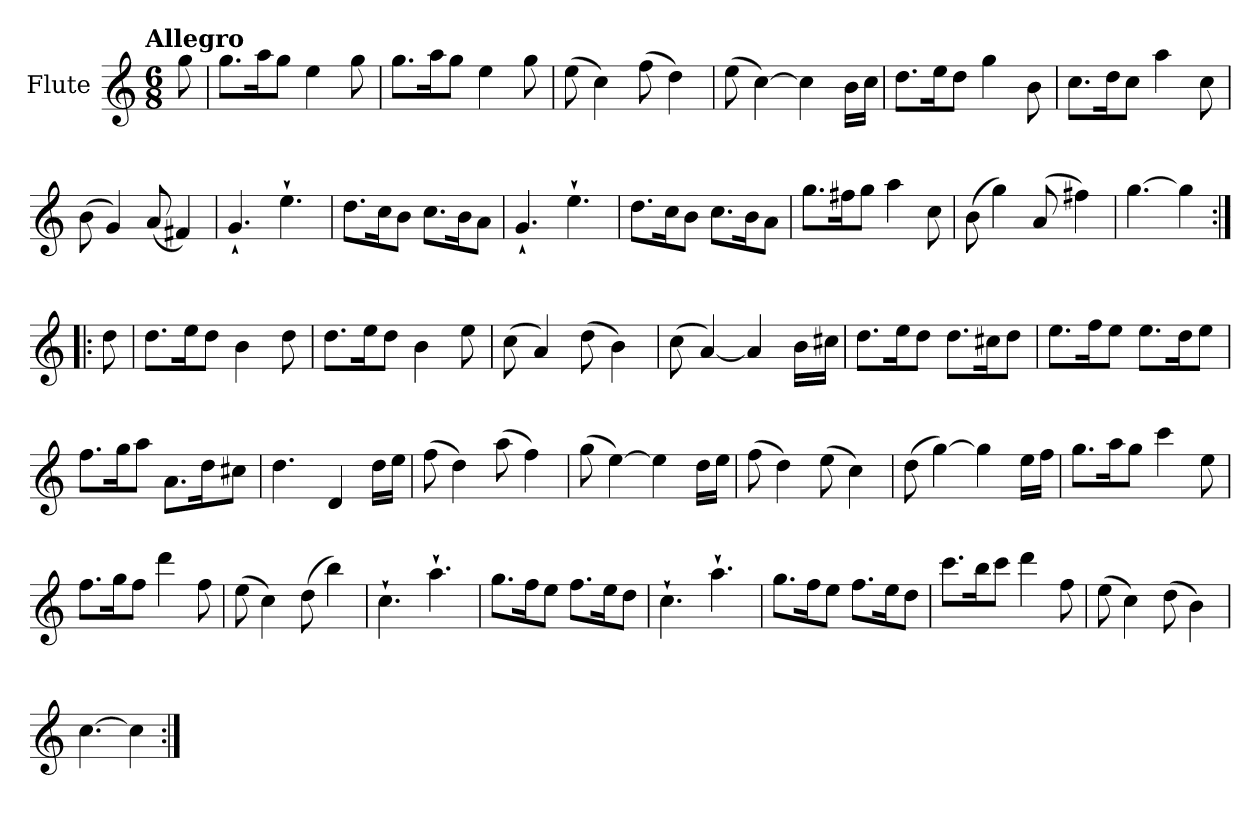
**kern
*part1
*staff1
*I"Flute
*I'Fl
*clefG2
*k[]
*C:
!!LO:TX:omd:t=Allegro
*M6/8
*MM132
=
8gg
=
8.gg\L
16aa\K
8gg\J
4ee
8gg
=
8.gg\L
16aa\K
8gg\J
4ee
8gg
=
(8ee
4cc)
(8ff
4dd)
=
(8ee
[4cc)
4cc]
16b\LL
16cc\JJ
=
8.dd\L
16ee\K
8dd\J
4gg
8b
=
8.cc\L
16dd\K
8cc\J
4aa
8cc
=
(8b
4g)
(8a
4f#X)
=
4.g`
4.ee`
=
8.dd\L
16cc\K
8b\J
8.cc\L
16b\K
8a\J
=
4.g`
4.ee`
=
8.dd\L
16cc\K
8b\J
8.cc\L
16b\K
8a\J
=
8.gg\L
16ff#X\K
8gg\J
4aa
8cc
=
(8b
4gg)
(8a
4ff#X)
=
[4.gg
4gg]
=:|!|:
8dd
=
8.dd\L
16ee\K
8dd\J
4b
8dd
=
8.dd\L
16ee\K
8dd\J
4b
8ee
=
(8cc
4a)
(8dd
4b)
=
(8cc
[4a)
4a]
16b\LL
16cc#X\JJ
=
8.dd\L
16ee\K
8dd\J
8.dd\L
16cc#X\K
8dd\J
=
8.ee\L
16ff\K
8ee\J
8.ee\L
16dd\K
8ee\J
=
8.ff\L
16gg\K
8aa\J
8.a\L
16dd\K
8cc#X\J
=
4.dd
4d
16dd\LL
16ee\JJ
=
(8ff
4dd)
(8aa
4ff)
=
(8gg
[4ee)
4ee]
16dd\LL
16ee\JJ
=
(8ff
4dd)
(8ee
4cc)
=
(8dd
[4gg)
4gg]
16ee\LL
16ff\JJ
=
8.gg\L
16aa\K
8gg\J
4ccc
8ee
=
8.ff\L
16gg\K
8ff\J
4ddd
8ff
=
(8ee
4cc)
(8dd
4bb)
=
4.cc`
4.aa`
=
8.gg\L
16ff\K
8ee\J
8.ff\L
16ee\K
8dd\J
=
4.cc`
4.aa`
=
8.gg\L
16ff\K
8ee\J
8.ff\L
16ee\K
8dd\J
=
8.ccc\L
16bb\K
8ccc\J
4ddd
8ff
=
(8ee
4cc)
(8dd
4b)
=
[4.cc
4cc]
=:|!
*-
